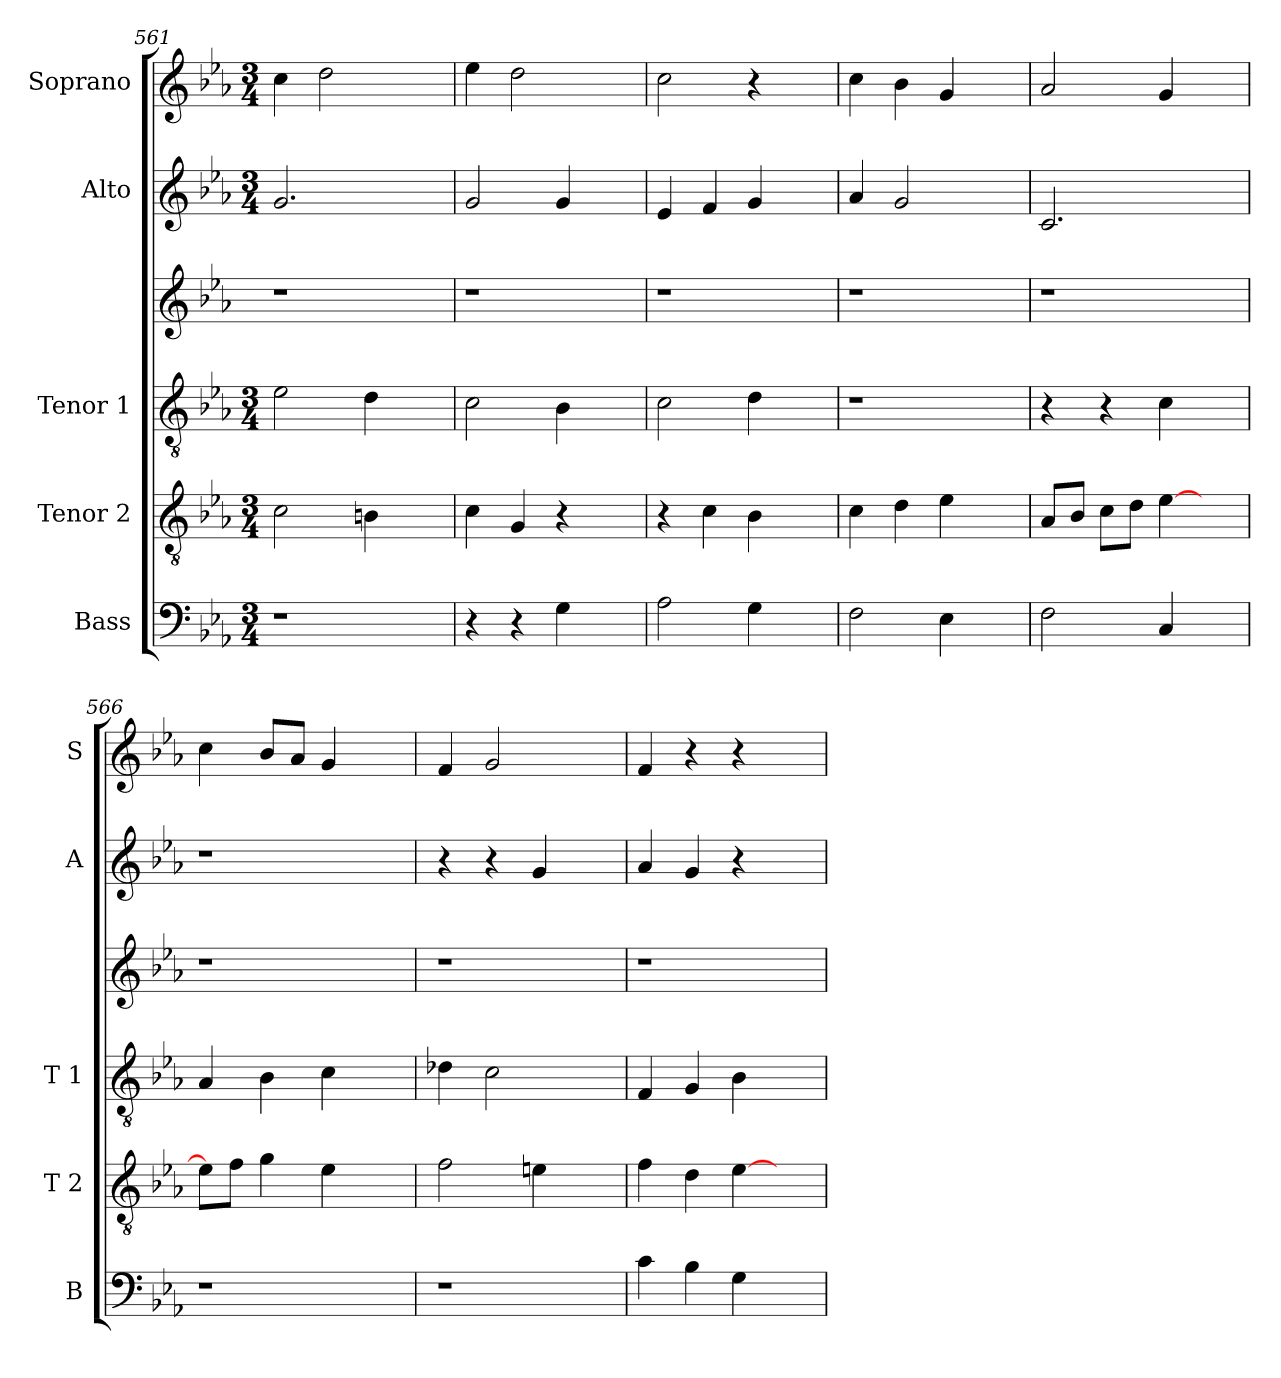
**kern	**kern	**kern	**kern	**kern	**kern
*part6	*part5	*part4	*part3	*part2	*part1
*staff6	*staff5	*staff4	*staff3	*staff2	*staff1
*I"Bass	*I"Tenor 2	*I"Tenor 1	*	*I"Alto	*I"Soprano
*I'B	*I'T 2	*I'T 1	*	*I'A	*I'S
*clefF4	*clefGv2	*clefGv2	*clefG2	*clefG2	*clefG2
*k[b-e-a-]	*k[b-e-a-]	*k[b-e-a-]	*k[b-e-a-]	*k[b-e-a-]	*k[b-e-a-]
*E-:	*E-:	*E-:	*E-:	*E-:	*E-:
*M3/4	*M3/4	*M3/4	*	*M3/4	*M3/4
=561	=561	=561	=561	=561	=561
!LO:N:vis=1	!	!	!	!	!
2.r	2c\	2e-\	1r	2.g/	4cc\
.	.	.	.	.	2dd\
.	4Bn\	4d\	.	.	.
4ryy	4ryy	4ryy	.	4ryy	4ryy
=562	=562	=562	=562	=562	=562
4r	4c\	2c\	1r	2g/	4ee-\
4r	4G/	.	.	.	2dd\
4G\	4r	4B-\	.	4g/	.
4ryy	4ryy	4ryy	.	4ryy	4ryy
=563	=563	=563	=563	=563	=563
2A-\	4r	2c\	1r	4e-/	2cc\
.	4c\	.	.	4f/	.
4G\	4B-\	4d\	.	4g/	4r
4ryy	4ryy	4ryy	.	4ryy	4ryy
!!LO:LB:g=z
=564	=564	=564	=564	=564	=564
!	!	!LO:N:vis=1	!	!	!
2F\	4c\	2.r	1r	4a-/	4cc\
.	4d\	.	.	2g/	4b-\
4E-\	4e-\	.	.	.	4g/
4ryy	4ryy	4ryy	.	4ryy	4ryy
=565	=565	=565	=565	=565	=565
2F\	8A-/L	4r	1r	2.c/	2a-/
.	8B-/J	.	.	.	.
.	8c\L	4r	.	.	.
.	8d\J	.	.	.	.
4C/	[>4e-\	4c\	.	.	4g/
4ryy	4ryy	4ryy	.	4ryy	4ryy
=566	=566	=566	=566	=566	=566
!LO:N:vis=1	!	!	!	!LO:N:vis=1	!
2.r	8e-\L]	4A-/	1r	2.r	4cc\
.	8f\J	.	.	.	.
.	4g\	4B-\	.	.	8b-/L
.	.	.	.	.	8a-/J
.	4e-\	4c\	.	.	4g/
4ryy	4ryy	4ryy	.	4ryy	4ryy
=567	=567	=567	=567	=567	=567
!LO:N:vis=1	!	!	!	!	!
2.r	2f\	4d-X\	1r	4r	4f/
.	.	2c\	.	4r	2g/
.	4en\	.	.	4g/	.
4ryy	4ryy	4ryy	.	4ryy	4ryy
=568	=568	=568	=568	=568	=568
4c\	4f\	4F/	1r	4a-/	4f/
4B-\	4d\	4G/	.	4g/	4r
4G\	[>4e-\	4B-\	.	4r	4r
4ryy	4ryy	4ryy	.	4ryy	4ryy
=	=	=	=	=	=
*-	*-	*-	*-	*-	*-
